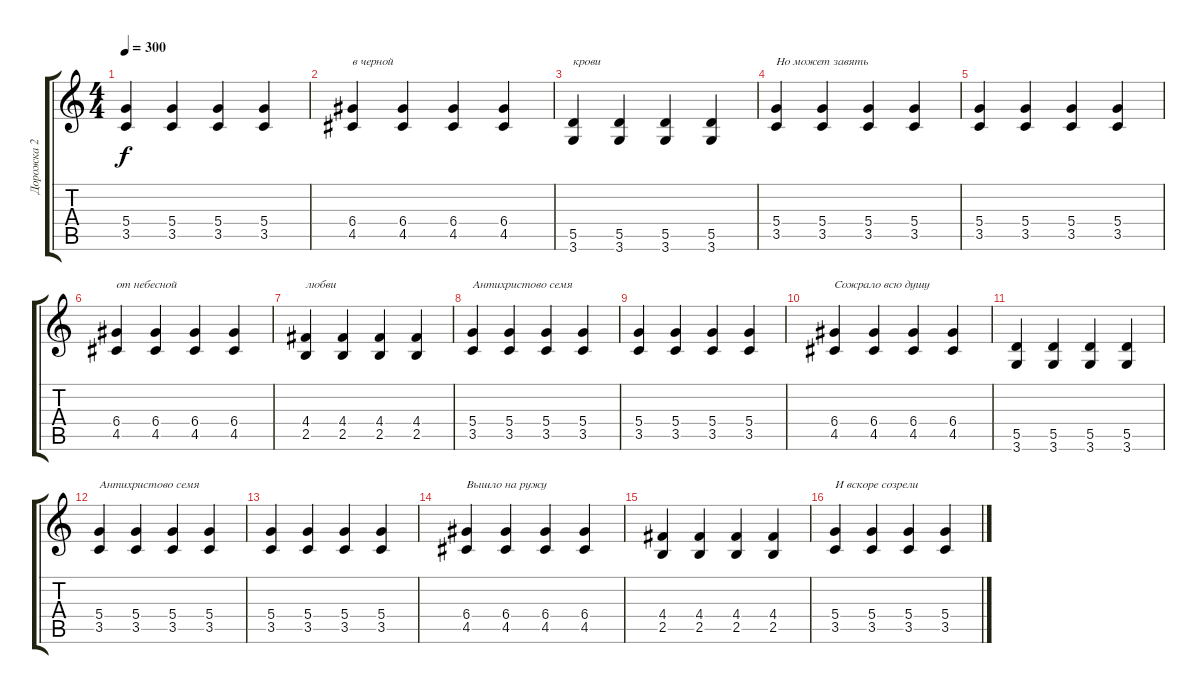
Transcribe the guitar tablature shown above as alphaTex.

\track ("Дорожка 2" "Дорожка 2") {instrument distortionguitar}
\staff {score tabs}
\tuning (E4 B3 G3 D3 A2 E2) {hide}
\ts (4 4)
\tempo 300
\clef g2
\ks c
(5.4 3.5).4{dy f} (5.4 3.5).4 (5.4 3.5).4 (5.4 3.5).4 |
(6.4 4.5).4{txt "в черной"} (6.4 4.5).4 (6.4 4.5).4 (6.4 4.5).4 |
(5.5 3.6).4{txt "крови"} (5.5 3.6).4 (5.5 3.6).4 (5.5 3.6).4 |
(5.4 3.5).4{txt "Но может завять "} (5.4 3.5).4 (5.4 3.5).4 (5.4 3.5).4 |
(5.4 3.5).4 (5.4 3.5).4 (5.4 3.5).4 (5.4 3.5).4 |
(6.4 4.5).4{txt "от небесной"} (6.4 4.5).4 (6.4 4.5).4 (6.4 4.5).4 |
(4.4 2.5).4{txt "любви"} (4.4 2.5).4 (4.4 2.5).4 (4.4 2.5).4 |
(5.4 3.5).4{txt "Антихристово семя"} (5.4 3.5).4 (5.4 3.5).4 (5.4 3.5).4 |
(5.4 3.5).4 (5.4 3.5).4 (5.4 3.5).4 (5.4 3.5).4 |
(6.4 4.5).4{txt "Сожрало всю душу"} (6.4 4.5).4 (6.4 4.5).4 (6.4 4.5).4 |
(5.5 3.6).4 (5.5 3.6).4 (5.5 3.6).4 (5.5 3.6).4 |
(5.4 3.5).4{txt "Антихристово семя"} (5.4 3.5).4 (5.4 3.5).4 (5.4 3.5).4 |
(5.4 3.5).4 (5.4 3.5).4 (5.4 3.5).4 (5.4 3.5).4 |
(6.4 4.5).4{txt "Вышло на ружу"} (6.4 4.5).4 (6.4 4.5).4 (6.4 4.5).4 |
(4.4 2.5).4 (4.4 2.5).4 (4.4 2.5).4 (4.4 2.5).4 |
(5.4 3.5).4{txt "И вскоре созрели"} (5.4 3.5).4 (5.4 3.5).4 (5.4 3.5).4
